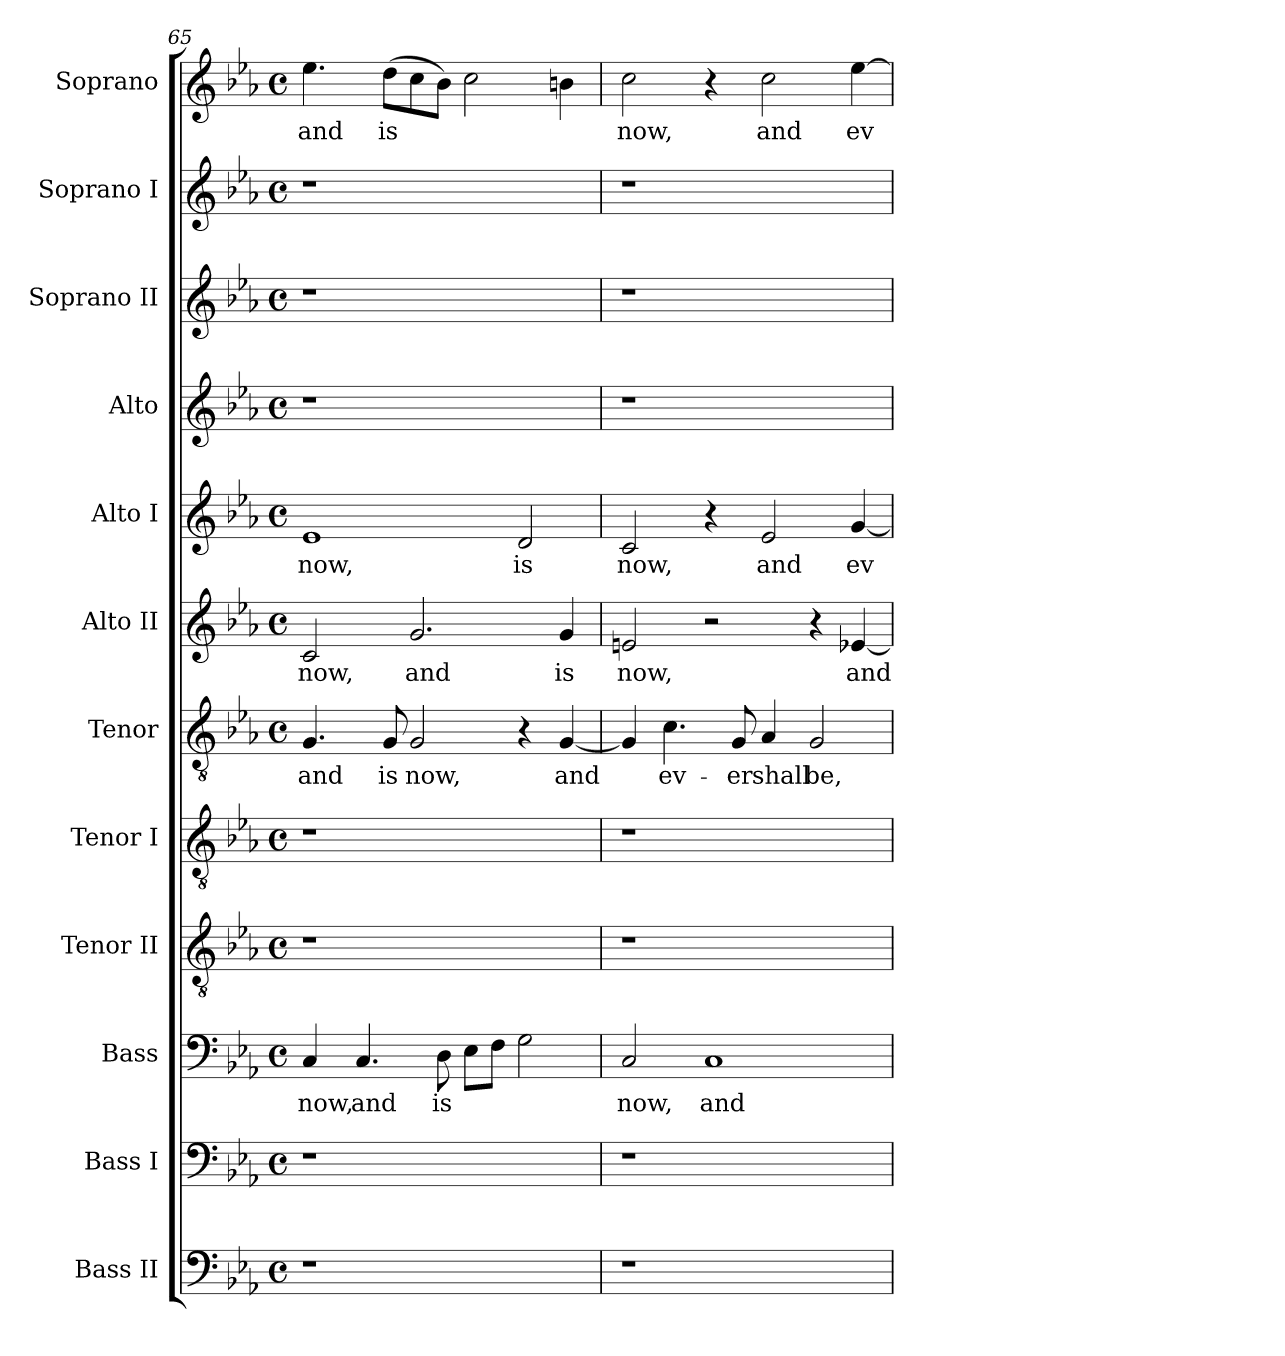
**kern	**kern	**kern	**text	**kern	**kern	**kern	**text	**kern	**text	**kern	**text	**kern	**kern	**kern	**kern	**text
*part12	*part11	*part10	*part10	*part9	*part8	*part7	*part7	*part6	*part6	*part5	*part5	*part4	*part3	*part2	*part1	*part1
*staff12	*staff11	*staff10	*staff10	*staff9	*staff8	*staff7	*staff7	*staff6	*staff6	*staff5	*staff5	*staff4	*staff3	*staff2	*staff1	*staff1
*I"Bass II	*I"Bass I	*I"Bass	*	*I"Tenor II	*I"Tenor I	*I"Tenor	*	*I"Alto II	*	*I"Alto I	*	*I"Alto	*I"Soprano II	*I"Soprano I	*I"Soprano	*
*I'BII	*I'BI	*I'B	*	*I'TII	*I'TI	*I'T	*	*I'AII	*	*I'AI	*	*I'A	*I'SII	*I'SI	*I'S	*
!!LO:LB:g=z
*clefF4	*clefF4	*clefF4	*	*clefGv2	*clefGv2	*clefGv2	*	*clefG2	*	*clefG2	*	*clefG2	*clefG2	*clefG2	*clefG2	*
*ITrd7c12	*	*ITrd7c12	*	*ITrd7c12	*ITrd7c12	*ITrd7c12	*	*	*	*	*	*	*	*	*	*
*k[b-e-a-]	*k[b-e-a-]	*k[b-e-a-]	*	*k[b-e-a-]	*k[b-e-a-]	*k[b-e-a-]	*	*k[b-e-a-]	*	*k[b-e-a-]	*	*k[b-e-a-]	*k[b-e-a-]	*k[b-e-a-]	*k[b-e-a-]	*
*E-:	*E-:	*E-:	*	*E-:	*E-:	*E-:	*	*E-:	*	*E-:	*	*E-:	*E-:	*E-:	*E-:	*
*M4/4	*M4/4	*M4/4	*	*M4/4	*M4/4	*M4/4	*	*M4/4	*	*M4/4	*	*M4/4	*M4/4	*M4/4	*M4/4	*
*met(c)	*met(c)	*met(c)	*	*met(c)	*met(c)	*met(c)	*	*met(c)	*	*met(c)	*	*met(c)	*met(c)	*met(c)	*met(c)	*
=65	=65	=65	=65	=65	=65	=65	=65	=65	=65	=65	=65	=65	=65	=65	=65	=65
!LO:N:vis=1	!LO:N:vis=1	!	!	!	!	!	!	!	!	!	!	!	!	!	!	!
!	!	!	!LO:LY:b:color=#000000	!LO:N:vis=1	!LO:N:vis=1	!	!	!	!	!	!	!	!	!	!	!
!	!	!	!	!	!	!	!LO:LY:b:color=#000000	!	!	!	!	!	!	!	!	!
!	!	!	!	!	!	!	!	!	!LO:LY:b:color=#000000	!	!	!	!	!	!	!
!	!	!	!	!	!	!	!	!	!	!	!LO:LY:b:color=#000000	!LO:N:vis=1	!LO:N:vis=1	!LO:N:vis=1	!	!
!	!	!	!	!	!	!	!	!	!	!	!	!	!	!	!	!LO:LY:b:color=#000000
1r	1r	4CCi/	now,	1r	1r	4.GGi/	and	2ci/	now,	1e-i	now,	1r	1r	1r	4.ee-i\	and
!	!	!	!LO:LY:b:color=#000000	!	!	!	!	!	!	!	!	!	!	!	!	!
.	.	4.CCi/	and	.	.	.	.	.	.	.	.	.	.	.	.	.
!	!	!	!	!	!	!	!LO:LY:b:color=#000000	!	!	!	!	!	!	!	!	!
!	!	!	!	!	!	!	!	!	!	!	!	!	!	!	!	!LO:LY:b:color=#000000
.	.	.	.	.	.	8GGi/	is	.	.	.	.	.	.	.	(8ddi\L	is
!	!	!	!	!	!	!	!LO:LY:b:color=#000000	!	!	!	!	!	!	!	!	!
!	!	!	!	!	!	!	!	!	!LO:LY:b:color=#000000	!	!	!	!	!	!	!
.	.	.	.	.	.	2GGi/	now,	2.gi/	and	.	.	.	.	.	8cci\	.
!	!	!	!LO:LY:b:color=#000000	!	!	!	!	!	!	!	!	!	!	!	!	!
.	.	8DDi\	is	.	.	.	.	.	.	.	.	.	.	.	8b-i\J)	.
.	.	8EE-i\L	.	.	.	.	.	.	.	.	.	.	.	.	2cci\	.
.	.	8FFi\J	.	.	.	.	.	.	.	.	.	.	.	.	.	.
!	!	!	!	!	!	!	!	!	!	!	!LO:LY:b:color=#000000	!	!	!	!	!
2ryy	2ryy	2GGi\	.	2ryy	2ryy	4r	.	.	.	2di/	is	2ryy	2ryy	2ryy	.	.
!	!	!	!	!	!	!	!LO:LY:b:color=#000000	!	!	!	!	!	!	!	!	!
!	!	!	!	!	!	!	!	!	!LO:LY:b:color=#000000	!	!	!	!	!	!	!
.	.	.	.	.	.	[<4GGi/	and	4gi/	is	.	.	.	.	.	4bni\	.
=66	=66	=66	=66	=66	=66	=66	=66	=66	=66	=66	=66	=66	=66	=66	=66	=66
!LO:N:vis=1	!LO:N:vis=1	!	!	!	!	!	!	!	!	!	!	!	!	!	!	!
!	!	!	!LO:LY:b:color=#000000	!LO:N:vis=1	!LO:N:vis=1	!	!	!	!	!	!	!	!	!	!	!
!	!	!	!	!	!	!	!	!	!LO:LY:b:color=#000000	!	!	!	!	!	!	!
!	!	!	!	!	!	!	!	!	!	!	!LO:LY:b:color=#000000	!LO:N:vis=1	!LO:N:vis=1	!LO:N:vis=1	!	!
!	!	!	!	!	!	!	!	!	!	!	!	!	!	!	!	!LO:LY:b:color=#000000
1r	1r	2CCi/	now,	1r	1r	4GGi/]	.	2eni/	now,	2ci/	now,	1r	1r	1r	2cci\	now,
!	!	!	!	!	!	!	!LO:LY:b:color=#000000	!	!	!	!	!	!	!	!	!
.	.	.	.	.	.	4.Ci\	ev-	.	.	.	.	.	.	.	.	.
!	!	!	!LO:LY:b:color=#000000	!	!	!	!	!	!	!	!	!	!	!	!	!
.	.	1CCi	and	.	.	.	.	2r	.	4r	.	.	.	.	4r	.
!	!	!	!	!	!	!	!LO:LY:b:color=#000000	!	!	!	!	!	!	!	!	!
.	.	.	.	.	.	8GGi/	-er	.	.	.	.	.	.	.	.	.
!	!	!	!	!	!	!	!LO:LY:b:color=#000000	!	!	!	!	!	!	!	!	!
!	!	!	!	!	!	!	!	!	!	!	!LO:LY:b:color=#000000	!	!	!	!	!
!	!	!	!	!	!	!	!	!	!	!	!	!	!	!	!	!LO:LY:b:color=#000000
.	.	.	.	.	.	4AA-i/	shall	.	.	2e-i/	and	.	.	.	2cci\	and
!	!	!	!	!	!	!	!LO:LY:b:color=#000000	!	!	!	!	!	!	!	!	!
2ryy	2ryy	.	.	2ryy	2ryy	2GGi/	be,	4r	.	.	.	2ryy	2ryy	2ryy	.	.
!	!	!	!	!	!	!	!	!	!LO:LY:b:color=#000000	!	!	!	!	!	!	!
!	!	!	!	!	!	!	!	!	!	!	!LO:LY:b:color=#000000	!	!	!	!	!
!	!	!	!	!	!	!	!	!	!	!	!	!	!	!	!	!LO:LY:b:color=#000000
.	.	.	.	.	.	.	.	[<4e-Xi/	and	[<4gi/	ev-	.	.	.	[>4ee-i\	ev-
=	=	=	=	=	=	=	=	=	=	=	=	=	=	=	=	=
*-	*-	*-	*-	*-	*-	*-	*-	*-	*-	*-	*-	*-	*-	*-	*-	*-
